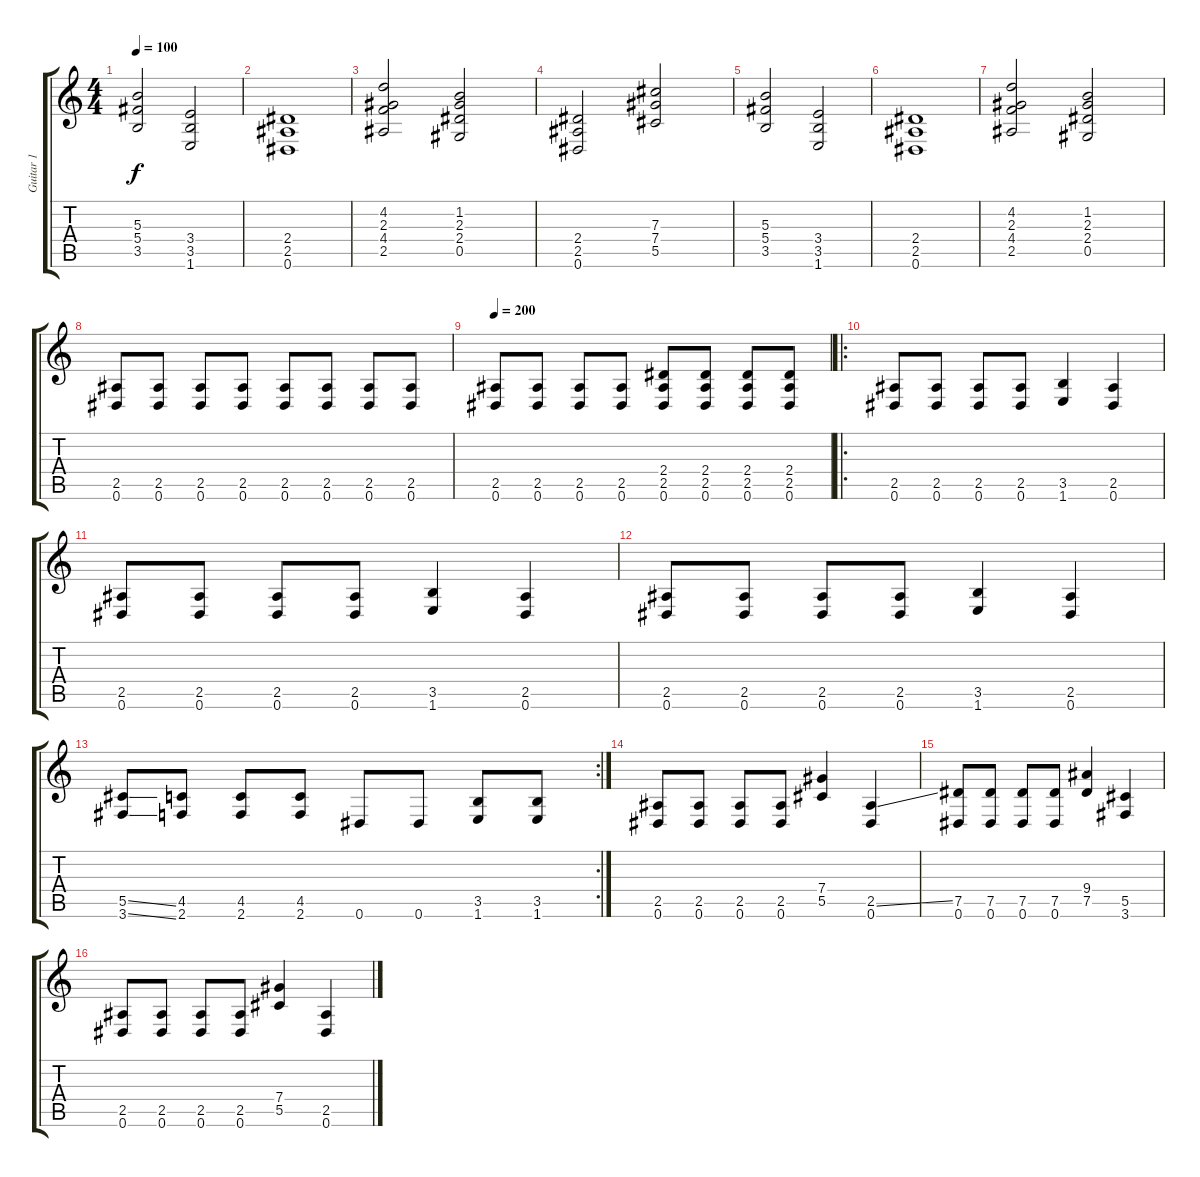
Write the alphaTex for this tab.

\track ("Guitar 1" "Guitar 1") {instrument distortionguitar}
\staff {score tabs}
\tuning (Eb4 Bb3 Gb3 Db3 Ab2 Eb2) {hide}
\ts (4 4)
\tempo 100
\clef g2
\ks c
(5.3 5.4 3.5).2{dy f} (3.4 3.5 1.6).2 |
(2.4 2.5 0.6).1 |
(4.2 2.3 4.4 2.5).2 (1.2 2.3 2.4 0.5).2 |
(2.4 2.5 0.6).2{volume 13} (7.3 7.4 5.5).2 |
(5.3 5.4 3.5).2 (3.4 3.5 1.6).2 |
(2.4 2.5 0.6).1{volume 16} |
(4.2 2.3 4.4 2.5).2 (1.2 2.3 2.4 0.5).2 |
(2.5 0.6).8 (2.5 0.6).8 (2.5 0.6).8 (2.5 0.6).8 (2.5 0.6).8 (2.5 0.6).8 (2.5 0.6).8 (2.5 0.6).8 |
\tempo 200
(2.5 0.6).8 (2.5 0.6).8 (2.5 0.6).8 (2.5 0.6).8 (2.4 2.5 0.6).8 (2.4 2.5 0.6).8 (2.4 2.5 0.6).8 (2.4 2.5 0.6).8 |
\ro
(2.5 0.6).8 (2.5 0.6).8 (2.5 0.6).8 (2.5 0.6).8 (3.5 1.6).4 (2.5 0.6).4 |
(2.5 0.6).8 (2.5 0.6).8 (2.5 0.6).8 (2.5 0.6).8 (3.5 1.6).4 (2.5 0.6).4 |
(2.5 0.6).8 (2.5 0.6).8 (2.5 0.6).8 (2.5 0.6).8 (3.5 1.6).4 (2.5 0.6).4 |
\rc 2
(5.5{ss} 3.6{ss}).8 (4.5 2.6).8 (4.5 2.6).8 (4.5 2.6).8 0.6.8 0.6.8 (3.5 1.6).8 (3.5 1.6).8 |
(2.5 0.6).8 (2.5 0.6).8 (2.5 0.6).8 (2.5 0.6).8 (7.4 5.5).4 (2.5{ss} 0.6).4 |
(7.5 0.6).8 (7.5 0.6).8 (7.5 0.6).8 (7.5 0.6).8 (9.4 7.5).4 (5.5 3.6).4 |
(2.5 0.6).8 (2.5 0.6).8 (2.5 0.6).8 (2.5 0.6).8 (7.4 5.5).4 (2.5{ss} 0.6).4
